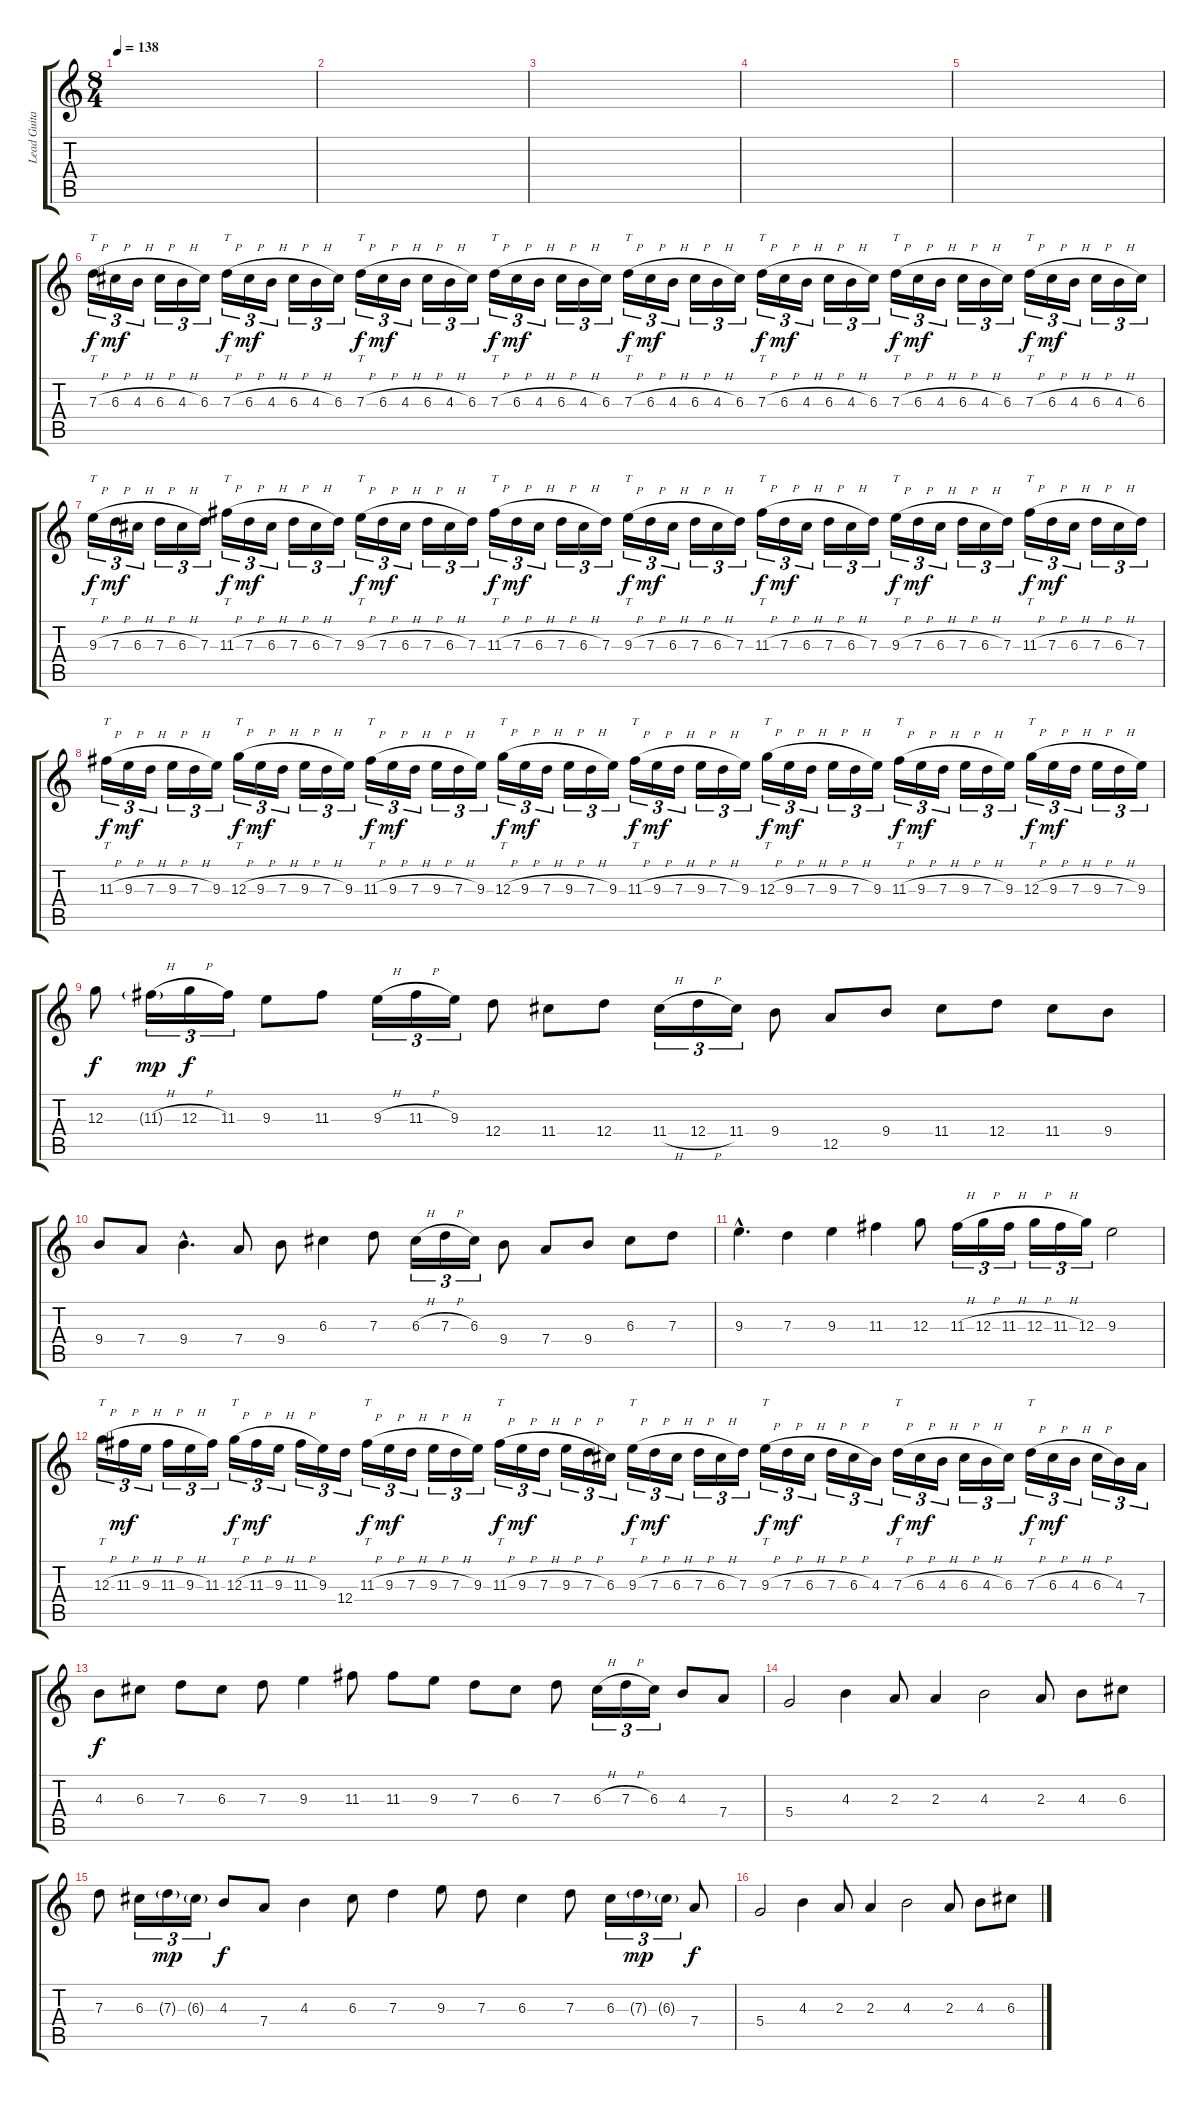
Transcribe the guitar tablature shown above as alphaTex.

\track ("Lead Guitar" "Lead Guita") {instrument distortionguitar}
\staff {score tabs}
\tuning (E4 B3 G3 D3 A2 E2) {hide}
\ts (8 4)
\tempo 138
\clef g2
\ks c
|
|
|
|
|
7.3{h}.16{tt tu (3 2)} 6.3{h}.16{tu (3 2) dy mf} 4.3{h}.16{tu (3 2)} 6.3{h}.16{tu (3 2)} 4.3{h}.16{tu (3 2)} 6.3.16{tu (3 2)} 7.3{h}.16{tt tu (3 2) dy f} 6.3{h}.16{tu (3 2) dy mf} 4.3{h}.16{tu (3 2)} 6.3{h}.16{tu (3 2)} 4.3{h}.16{tu (3 2)} 6.3.16{tu (3 2)} 7.3{h}.16{tt tu (3 2) dy f} 6.3{h}.16{tu (3 2) dy mf} 4.3{h}.16{tu (3 2)} 6.3{h}.16{tu (3 2)} 4.3{h}.16{tu (3 2)} 6.3.16{tu (3 2)} 7.3{h}.16{tt tu (3 2) dy f} 6.3{h}.16{tu (3 2) dy mf} 4.3{h}.16{tu (3 2)} 6.3{h}.16{tu (3 2)} 4.3{h}.16{tu (3 2)} 6.3.16{tu (3 2)} 7.3{h}.16{tt tu (3 2) dy f} 6.3{h}.16{tu (3 2) dy mf} 4.3{h}.16{tu (3 2)} 6.3{h}.16{tu (3 2)} 4.3{h}.16{tu (3 2)} 6.3.16{tu (3 2)} 7.3{h}.16{tt tu (3 2) dy f} 6.3{h}.16{tu (3 2) dy mf} 4.3{h}.16{tu (3 2)} 6.3{h}.16{tu (3 2)} 4.3{h}.16{tu (3 2)} 6.3.16{tu (3 2)} 7.3{h}.16{tt tu (3 2) dy f} 6.3{h}.16{tu (3 2) dy mf} 4.3{h}.16{tu (3 2)} 6.3{h}.16{tu (3 2)} 4.3{h}.16{tu (3 2)} 6.3.16{tu (3 2)} 7.3{h}.16{tt tu (3 2) dy f} 6.3{h}.16{tu (3 2) dy mf} 4.3{h}.16{tu (3 2)} 6.3{h}.16{tu (3 2)} 4.3{h}.16{tu (3 2)} 6.3.16{tu (3 2)} |
9.3{h}.16{tt tu (3 2) dy f} 7.3{h}.16{tu (3 2) dy mf} 6.3{h}.16{tu (3 2)} 7.3{h}.16{tu (3 2)} 6.3{h}.16{tu (3 2)} 7.3.16{tu (3 2)} 11.3{h}.16{tt tu (3 2) dy f} 7.3{h}.16{tu (3 2) dy mf} 6.3{h}.16{tu (3 2)} 7.3{h}.16{tu (3 2)} 6.3{h}.16{tu (3 2)} 7.3.16{tu (3 2)} 9.3{h}.16{tt tu (3 2) dy f} 7.3{h}.16{tu (3 2) dy mf} 6.3{h}.16{tu (3 2)} 7.3{h}.16{tu (3 2)} 6.3{h}.16{tu (3 2)} 7.3.16{tu (3 2)} 11.3{h}.16{tt tu (3 2) dy f} 7.3{h}.16{tu (3 2) dy mf} 6.3{h}.16{tu (3 2)} 7.3{h}.16{tu (3 2)} 6.3{h}.16{tu (3 2)} 7.3.16{tu (3 2)} 9.3{h}.16{tt tu (3 2) dy f} 7.3{h}.16{tu (3 2) dy mf} 6.3{h}.16{tu (3 2)} 7.3{h}.16{tu (3 2)} 6.3{h}.16{tu (3 2)} 7.3.16{tu (3 2)} 11.3{h}.16{tt tu (3 2) dy f} 7.3{h}.16{tu (3 2) dy mf} 6.3{h}.16{tu (3 2)} 7.3{h}.16{tu (3 2)} 6.3{h}.16{tu (3 2)} 7.3.16{tu (3 2)} 9.3{h}.16{tt tu (3 2) dy f} 7.3{h}.16{tu (3 2) dy mf} 6.3{h}.16{tu (3 2)} 7.3{h}.16{tu (3 2)} 6.3{h}.16{tu (3 2)} 7.3.16{tu (3 2)} 11.3{h}.16{tt tu (3 2) dy f} 7.3{h}.16{tu (3 2) dy mf} 6.3{h}.16{tu (3 2)} 7.3{h}.16{tu (3 2)} 6.3{h}.16{tu (3 2)} 7.3.16{tu (3 2)} |
11.3{h}.16{tt tu (3 2) dy f} 9.3{h}.16{tu (3 2) dy mf} 7.3{h}.16{tu (3 2)} 9.3{h}.16{tu (3 2)} 7.3{h}.16{tu (3 2)} 9.3.16{tu (3 2)} 12.3{h}.16{tt tu (3 2) dy f} 9.3{h}.16{tu (3 2) dy mf} 7.3{h}.16{tu (3 2)} 9.3{h}.16{tu (3 2)} 7.3{h}.16{tu (3 2)} 9.3.16{tu (3 2)} 11.3{h}.16{tt tu (3 2) dy f} 9.3{h}.16{tu (3 2) dy mf} 7.3{h}.16{tu (3 2)} 9.3{h}.16{tu (3 2)} 7.3{h}.16{tu (3 2)} 9.3.16{tu (3 2)} 12.3{h}.16{tt tu (3 2) dy f} 9.3{h}.16{tu (3 2) dy mf} 7.3{h}.16{tu (3 2)} 9.3{h}.16{tu (3 2)} 7.3{h}.16{tu (3 2)} 9.3.16{tu (3 2)} 11.3{h}.16{tt tu (3 2) dy f} 9.3{h}.16{tu (3 2) dy mf} 7.3{h}.16{tu (3 2)} 9.3{h}.16{tu (3 2)} 7.3{h}.16{tu (3 2)} 9.3.16{tu (3 2)} 12.3{h}.16{tt tu (3 2) dy f} 9.3{h}.16{tu (3 2) dy mf} 7.3{h}.16{tu (3 2)} 9.3{h}.16{tu (3 2)} 7.3{h}.16{tu (3 2)} 9.3.16{tu (3 2)} 11.3{h}.16{tt tu (3 2) dy f} 9.3{h}.16{tu (3 2) dy mf} 7.3{h}.16{tu (3 2)} 9.3{h}.16{tu (3 2)} 7.3{h}.16{tu (3 2)} 9.3.16{tu (3 2)} 12.3{h}.16{tt tu (3 2) dy f} 9.3{h}.16{tu (3 2) dy mf} 7.3{h}.16{tu (3 2)} 9.3{h}.16{tu (3 2)} 7.3{h}.16{tu (3 2)} 9.3.16{tu (3 2)} |
12.3.8{dy f} 11.3{h g}.16{tu (3 2) dy mp} 12.3{h}.16{tu (3 2) dy f} 11.3.16{tu (3 2)} 9.3.8 11.3.8 9.3{h}.16{tu (3 2)} 11.3{h}.16{tu (3 2)} 9.3.16{tu (3 2)} 12.4.8 11.4.8 12.4.8 11.4{h}.16{tu (3 2)} 12.4{h}.16{tu (3 2)} 11.4.16{tu (3 2)} 9.4.8 12.5.8 9.4.8 11.4.8 12.4.8 11.4.8 9.4.8 |
9.4.8 7.4.8 9.4{hac}.4{d} 7.4.8 9.4.8 6.3.4 7.3.8 6.3{h}.16{tu (3 2)} 7.3{h}.16{tu (3 2)} 6.3.16{tu (3 2)} 9.4.8 7.4.8 9.4.8 6.3.8 7.3.8 |
9.3{hac}.4{d} 7.3.4 9.3.4 11.3.4 12.3.8 11.3{h}.16{tu (3 2)} 12.3{h}.16{tu (3 2)} 11.3{h}.16{tu (3 2)} 12.3{h}.16{tu (3 2)} 11.3{h}.16{tu (3 2)} 12.3.16{tu (3 2)} 9.3.2 |
12.3{h}.16{tt tu (3 2)} 11.3{h}.16{tu (3 2) dy mf} 9.3{h}.16{tu (3 2)} 11.3{h}.16{tu (3 2)} 9.3{h}.16{tu (3 2)} 11.3.16{tu (3 2)} 12.3{h}.16{tt tu (3 2) dy f} 11.3{h}.16{tu (3 2) dy mf} 9.3{h}.16{tu (3 2)} 11.3{h}.16{tu (3 2)} 9.3.16{tu (3 2)} 12.4.16{tu (3 2)} 11.3{h}.16{tt tu (3 2) dy f} 9.3{h}.16{tu (3 2) dy mf} 7.3{h}.16{tu (3 2)} 9.3{h}.16{tu (3 2)} 7.3{h}.16{tu (3 2)} 9.3.16{tu (3 2)} 11.3{h}.16{tt tu (3 2) dy f} 9.3{h}.16{tu (3 2) dy mf} 7.3{h}.16{tu (3 2)} 9.3{h}.16{tu (3 2)} 7.3{h}.16{tu (3 2)} 6.3.16{tu (3 2)} 9.3{h}.16{tt tu (3 2) dy f} 7.3{h}.16{tu (3 2) dy mf} 6.3{h}.16{tu (3 2)} 7.3{h}.16{tu (3 2)} 6.3{h}.16{tu (3 2)} 7.3.16{tu (3 2)} 9.3{h}.16{tt tu (3 2) dy f} 7.3{h}.16{tu (3 2) dy mf} 6.3{h}.16{tu (3 2)} 7.3{h}.16{tu (3 2)} 6.3{h}.16{tu (3 2)} 4.3.16{tu (3 2)} 7.3{h}.16{tt tu (3 2) dy f} 6.3{h}.16{tu (3 2) dy mf} 4.3{h}.16{tu (3 2)} 6.3{h}.16{tu (3 2)} 4.3{h}.16{tu (3 2)} 6.3.16{tu (3 2)} 7.3{h}.16{tt tu (3 2) dy f} 6.3{h}.16{tu (3 2) dy mf} 4.3{h}.16{tu (3 2)} 6.3{h}.16{tu (3 2)} 4.3.16{tu (3 2)} 7.4.16{tu (3 2)} |
4.3.8{dy f} 6.3.8 7.3.8 6.3.8 7.3.8 9.3.4 11.3.8 11.3.8 9.3.8 7.3.8 6.3.8 7.3.8 6.3{h}.16{tu (3 2)} 7.3{h}.16{tu (3 2)} 6.3.16{tu (3 2)} 4.3.8 7.4.8 |
5.4.2 4.3.4 2.3.8 2.3.4 4.3.2 2.3.8 4.3.8 6.3.8 |
7.3.8 6.3.16{tu (3 2)} 7.3{g}.16{tu (3 2) dy mp} 6.3{g}.16{tu (3 2)} 4.3.8{dy f} 7.4.8 4.3.4 6.3.8 7.3.4 9.3.8 7.3.8 6.3.4 7.3.8 6.3.16{tu (3 2)} 7.3{g}.16{tu (3 2) dy mp} 6.3{g}.16{tu (3 2)} 7.4.8{dy f} |
5.4.2 4.3.4 2.3.8 2.3.4 4.3.2 2.3.8 4.3.8 6.3.8
